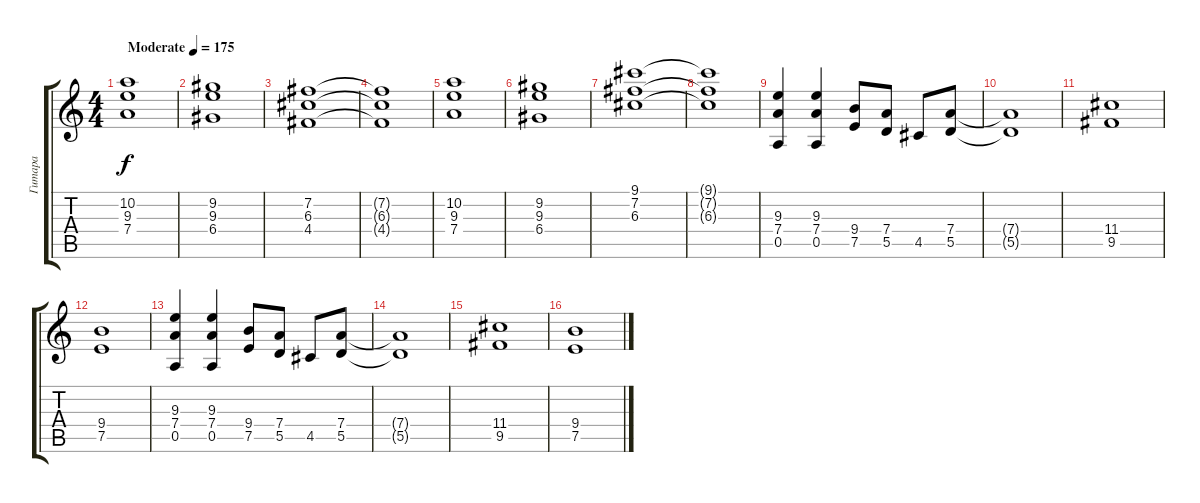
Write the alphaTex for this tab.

\track ("Гитара" "Гитара") {instrument distortionguitar}
\staff {score tabs}
\tuning (E4 B3 G3 D3 A2 E2) {hide}
\ts (4 4)
\tempo (175 "Moderate")
\clef g2
\ks c
(10.2 9.3 7.4).1{dy f instrument distortionguitar} |
(9.2 9.3 6.4).1 |
(7.2 6.3 4.4).1 |
(7.2{t} 6.3{t} 4.4{t}).1 |
(10.2 9.3 7.4).1 |
(9.2 9.3 6.4).1 |
(9.1 7.2 6.3).1 |
(9.1{t} 7.2{t} 6.3{t}).1 |
(9.3 7.4 0.5).4 (9.3 7.4 0.5).4 (9.4 7.5).8 (7.4 5.5).8 4.5.8 (7.4 5.5).8 |
(7.4{t} 5.5{t}).1 |
(11.4 9.5).1 |
(9.4 7.5).1 |
(9.3 7.4 0.5).4 (9.3 7.4 0.5).4 (9.4 7.5).8 (7.4 5.5).8 4.5.8 (7.4 5.5).8 |
(7.4{t} 5.5{t}).1 |
(11.4 9.5).1 |
(9.4 7.5).1
